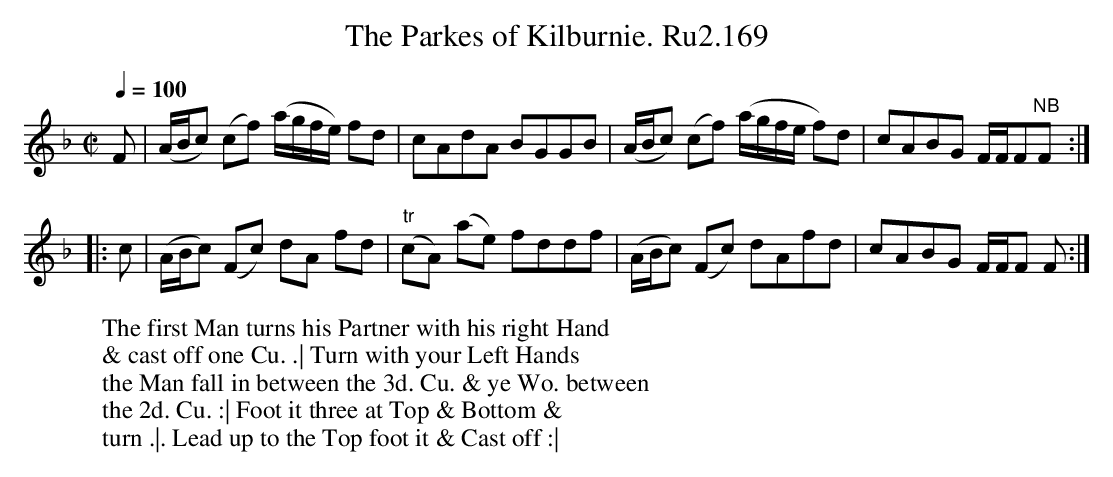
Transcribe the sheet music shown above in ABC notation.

X:1
T:Parkes of Kilburnie. Ru2.169, The
M:C|
L:1/8
Q:1/4=100
K:F
F|(A/B/c) (cf) (a/g/f/e/) fd|cAdA BGGB|(A/B/c) (cf) (a/g/f/e/ f)""d|cABG F/F/F"NB"F:|
|:c|(A/B/c) (Fc) dA fd|"tr"(cA) (ae) fddf|(A/B/c) (Fc) dAfd|cABG F/F/F F:|
W:The first Man turns his Partner with his right Hand
W:& cast off one Cu. .| Turn with your Left Hands
W:the Man fall in between the 3d. Cu. & ye Wo. between
W:the 2d. Cu. :| Foot it three at Top & Bottom &
W:turn .|. Lead up to the Top foot it & Cast off :|
